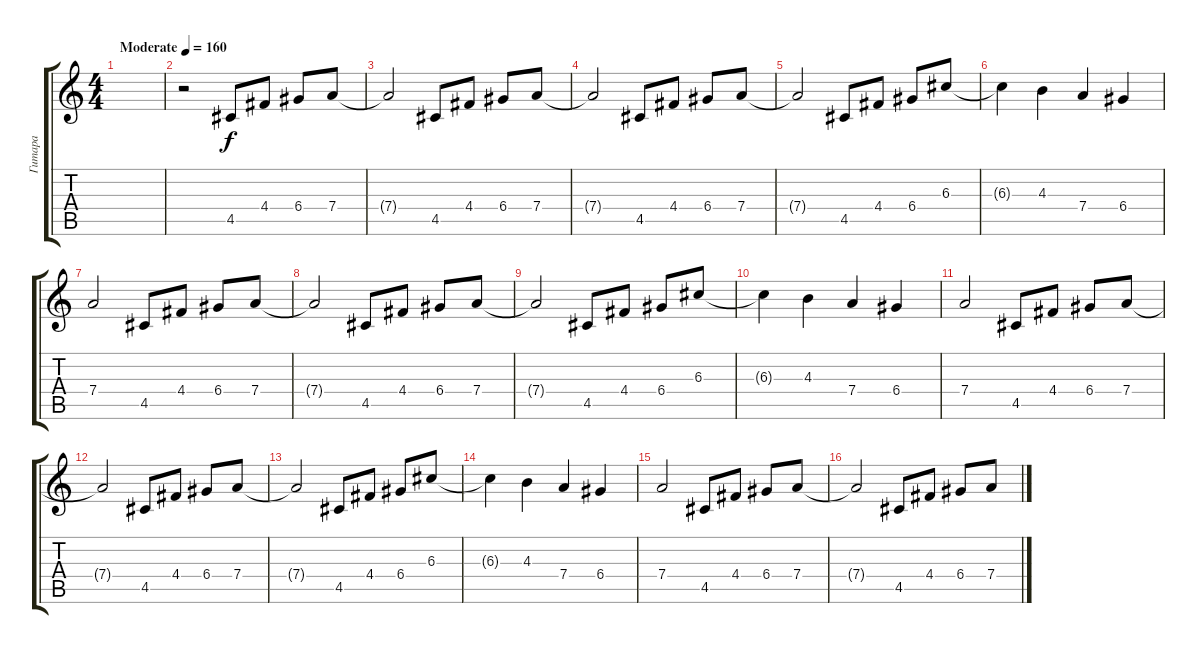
\track ("Гитара" "Гитара") {instrument distortionguitar}
\staff {score tabs}
\tuning (E4 B3 G3 D3 A2 E2) {hide}
\ts (4 4)
\tempo (160 "Moderate")
\clef g2
\ks c
|
r.2 4.5.8 4.4.8 6.4.8 7.4.8 |
7.4{t}.2 4.5.8 4.4.8 6.4.8 7.4.8 |
7.4{t}.2 4.5.8 4.4.8 6.4.8 7.4.8 |
7.4{t}.2 4.5.8 4.4.8 6.4.8 6.3.8 |
6.3{t}.4 4.3.4 7.4.4 6.4.4 |
7.4.2 4.5.8 4.4.8 6.4.8 7.4.8 |
7.4{t}.2 4.5.8 4.4.8 6.4.8 7.4.8 |
7.4{t}.2 4.5.8 4.4.8 6.4.8 6.3.8 |
6.3{t}.4 4.3.4 7.4.4 6.4.4 |
7.4.2 4.5.8 4.4.8 6.4.8 7.4.8 |
7.4{t}.2 4.5.8 4.4.8 6.4.8 7.4.8 |
7.4{t}.2 4.5.8 4.4.8 6.4.8 6.3.8 |
6.3{t}.4 4.3.4 7.4.4 6.4.4 |
7.4.2 4.5.8 4.4.8 6.4.8 7.4.8 |
7.4{t}.2 4.5.8 4.4.8 6.4.8 7.4.8
